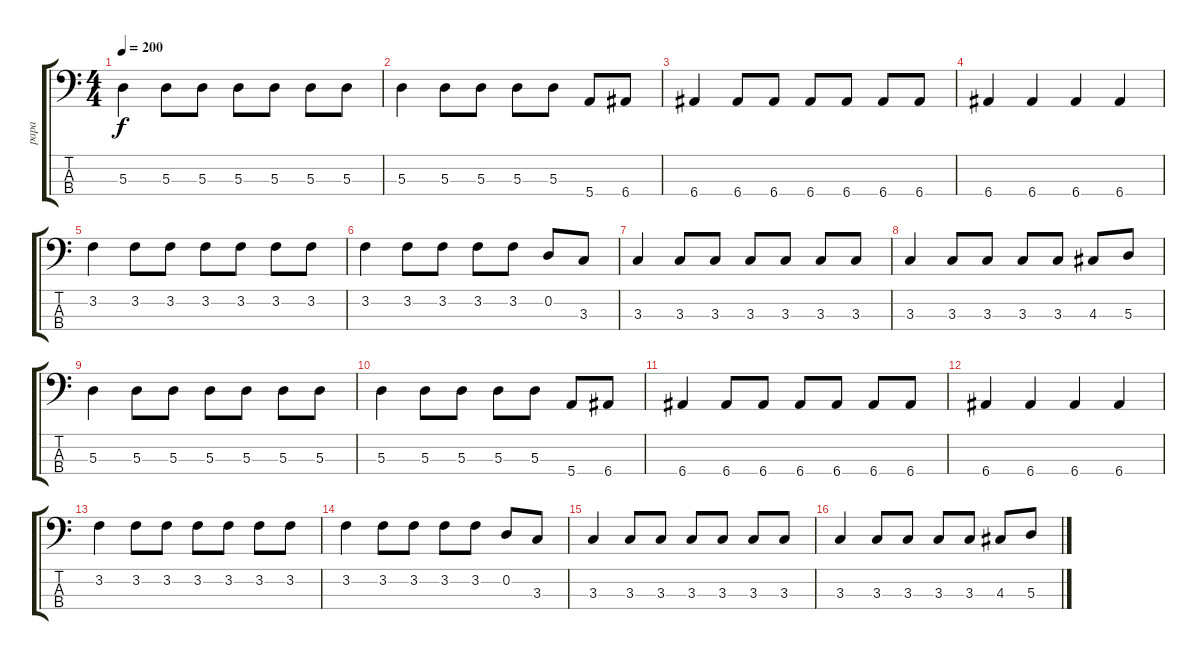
\track ("papa" "papa") {instrument electricbassfinger}
\staff {score tabs}
\tuning (G2 D2 A1 E1) {hide}
\ts (4 4)
\tempo 200
\clef f4
\ks c
5.3.4{dy f} 5.3.8 5.3.8 5.3.8 5.3.8 5.3.8 5.3.8 |
5.3.4 5.3.8 5.3.8 5.3.8 5.3.8 5.4.8 6.4.8 |
6.4.4 6.4.8 6.4.8 6.4.8 6.4.8 6.4.8 6.4.8 |
6.4.4 6.4.4 6.4.4 6.4.4 |
3.2.4 3.2.8 3.2.8 3.2.8 3.2.8 3.2.8 3.2.8 |
3.2.4 3.2.8 3.2.8 3.2.8 3.2.8 0.2.8 3.3.8 |
3.3.4 3.3.8 3.3.8 3.3.8 3.3.8 3.3.8 3.3.8 |
3.3.4 3.3.8 3.3.8 3.3.8 3.3.8 4.3.8 5.3.8 |
5.3.4 5.3.8 5.3.8 5.3.8 5.3.8 5.3.8 5.3.8 |
5.3.4 5.3.8 5.3.8 5.3.8 5.3.8 5.4.8 6.4.8 |
6.4.4 6.4.8 6.4.8 6.4.8 6.4.8 6.4.8 6.4.8 |
6.4.4 6.4.4 6.4.4 6.4.4 |
3.2.4 3.2.8 3.2.8 3.2.8 3.2.8 3.2.8 3.2.8 |
3.2.4 3.2.8 3.2.8 3.2.8 3.2.8 0.2.8 3.3.8 |
3.3.4 3.3.8 3.3.8 3.3.8 3.3.8 3.3.8 3.3.8 |
3.3.4 3.3.8 3.3.8 3.3.8 3.3.8 4.3.8 5.3.8
